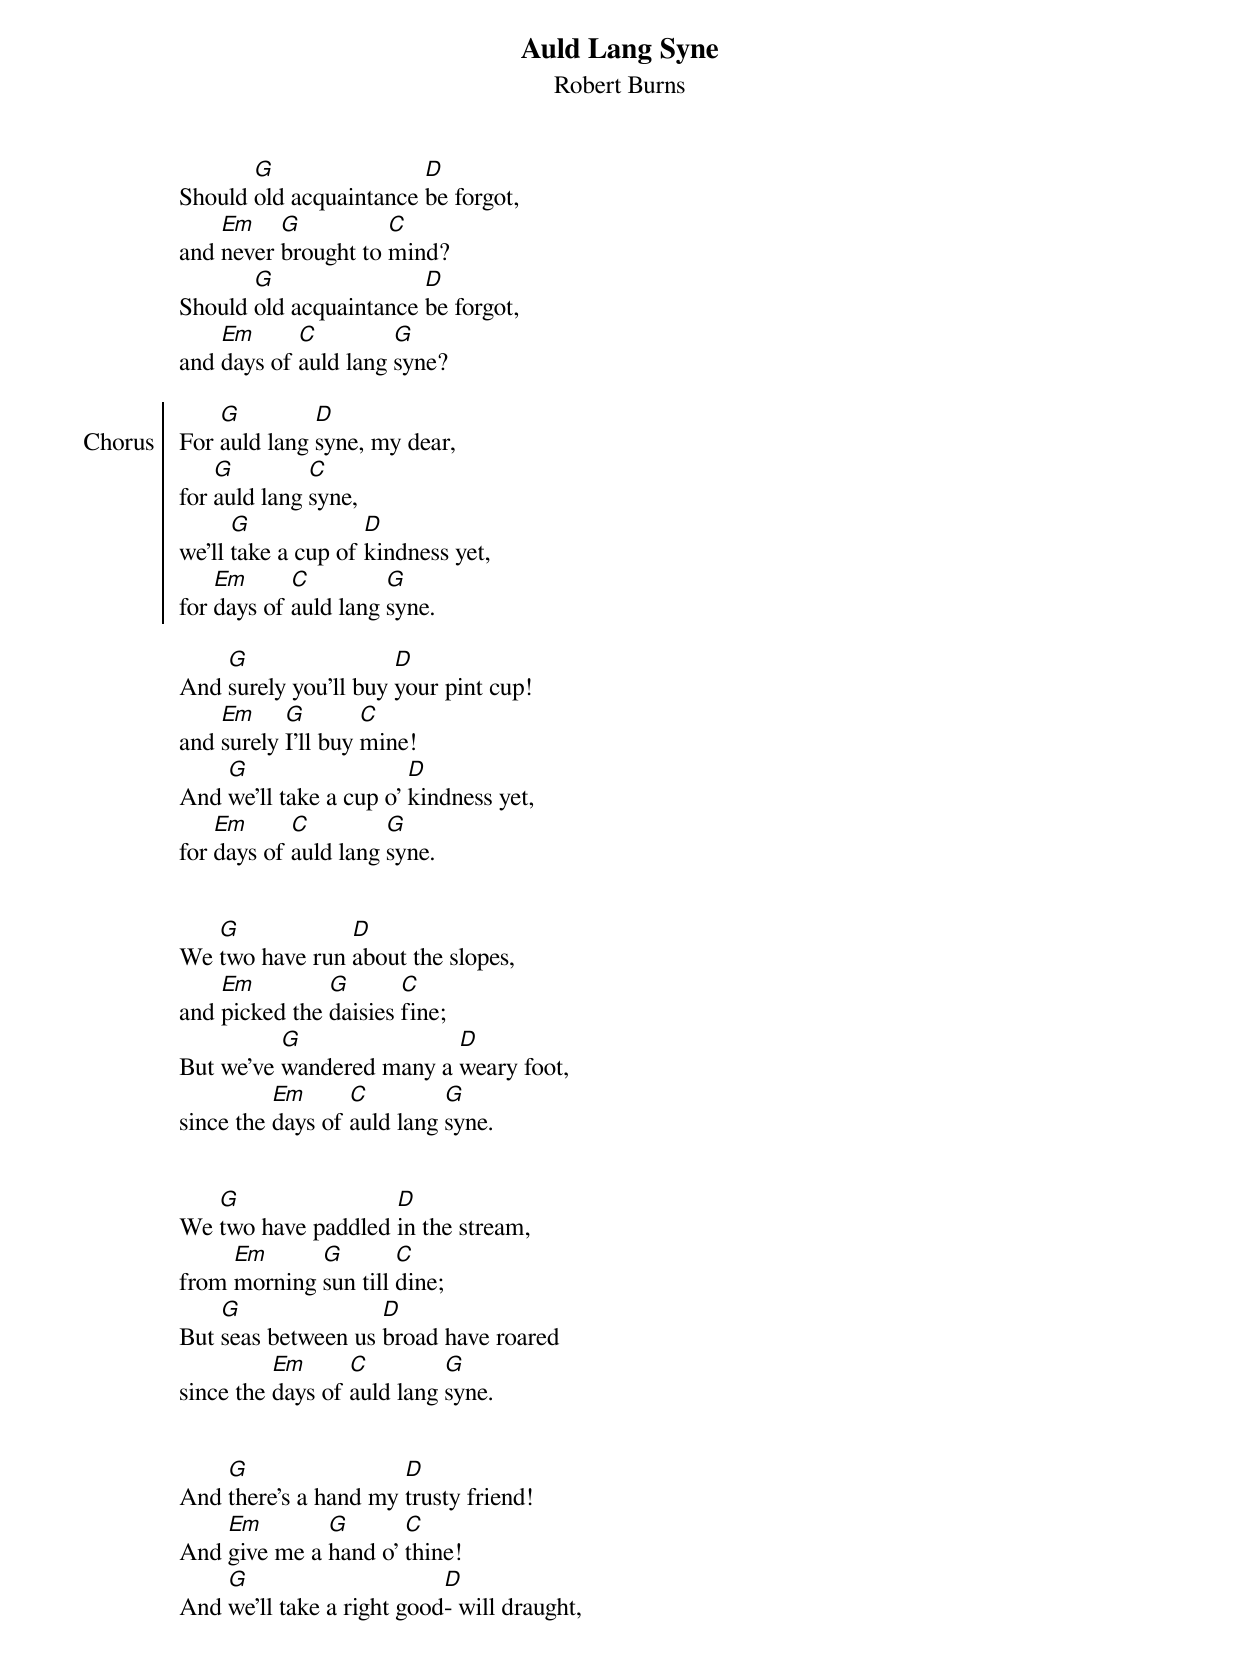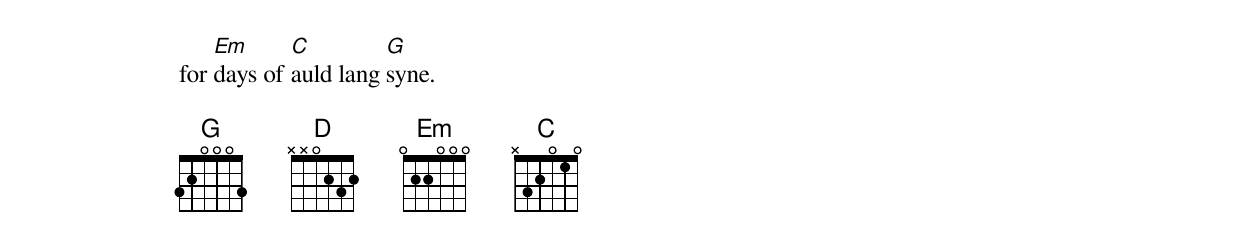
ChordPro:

{define: C base-fret 1 frets x 3 2 0 1 0}
{define: G base-fret 1 frets 3 2 0 0 0 3}
{define: D base-fret 1 frets x x 0 2 3 2}
{define: Em base-fret 1 frets 0 2 2 0 0 0}
{title: Auld Lang Syne}
{subtitle: Robert Burns}

{start_of_verse}
Should [G]old acquaintance [D]be forgot,
and [Em]never [G]brought to [C]mind?
Should [G]old acquaintance [D]be forgot,
and [Em]days of [C]auld lang [G]syne?
{end_of_verse}

{start_of_chorus: Chorus}
For [G]auld lang [D]syne, my dear,
for [G]auld lang [C]syne,
we'll [G]take a cup of [D]kindness yet,
for [Em]days of [C]auld lang [G]syne.
{end_of_chorus}

{start_of_verse}
And [G]surely you'll buy [D]your pint cup!
and [Em]surely [G]I'll buy [C]mine!
And [G]we'll take a cup o' [D]kindness yet,
for [Em]days of [C]auld lang [G]syne.
{end_of_verse}

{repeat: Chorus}

{start_of_verse}
We [G]two have run [D]about the slopes,
and [Em]picked the [G]daisies [C]fine;
But we've [G]wandered many a [D]weary foot,
since the [Em]days of [C]auld lang [G]syne.
{end_of_verse}

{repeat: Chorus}

{start_of_verse}
We [G]two have paddled [D]in the stream,
from [Em]morning [G]sun till [C]dine;
But [G]seas between us [D]broad have roared
since the [Em]days of [C]auld lang [G]syne.
{end_of_verse}

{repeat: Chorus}

{start_of_verse}
And [G]there's a hand my [D]trusty friend!
And [Em]give me a [G]hand o' [C]thine!
And [G]we'll take a right good[D]- will draught,
for [Em]days of [C]auld lang [G]syne.
{end_of_verse}

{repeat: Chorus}
